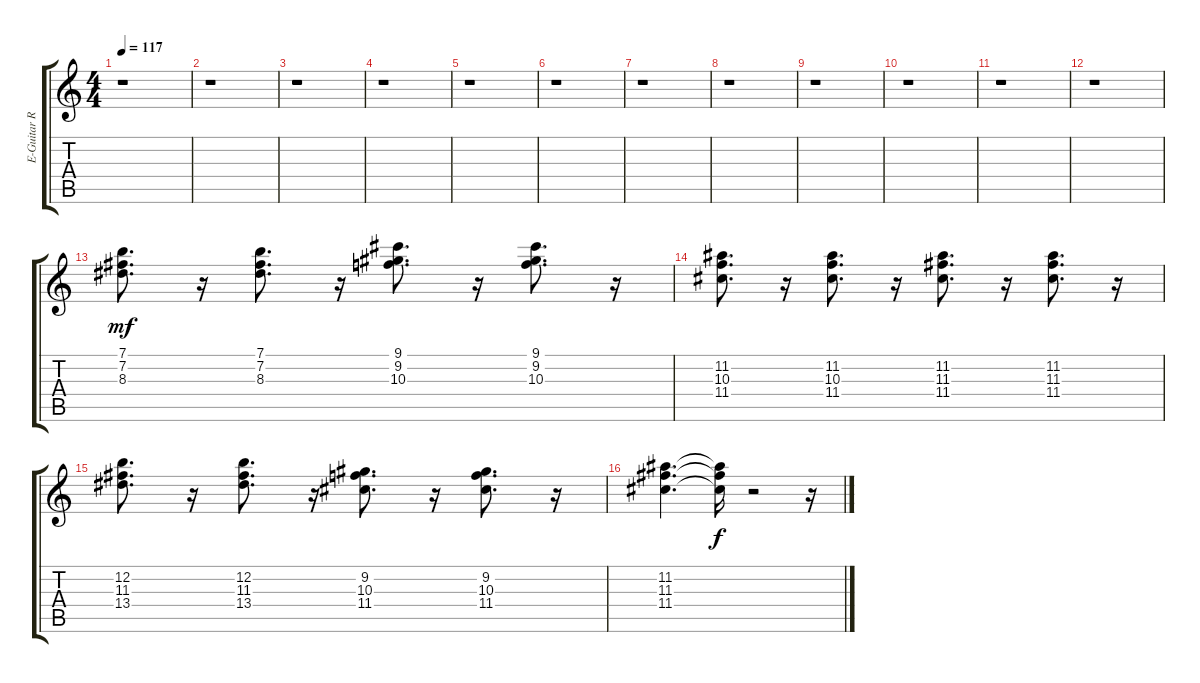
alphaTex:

\track ("E-Guitar Right" "E-Guitar R") {instrument distortionguitar}
\staff {score tabs}
\tuning (E4 B3 G3 D3 A2 E2) {hide}
\ts (4 4)
\tempo 117
\clef g2
\ks c
r.1{dy mf} |
r.1 |
r.1 |
r.1 |
r.1 |
r.1 |
r.1 |
r.1 |
r.1 |
r.1 |
r.1 |
r.1 |
(7.1 7.2 8.3).8{d} r.16 (7.1 7.2 8.3).8{d} r.16 (9.1 9.2 10.3).8{d} r.16 (9.1 9.2 10.3).8{d} r.16 |
(11.2 10.3 11.4).8{d} r.16 (11.2 10.3 11.4).8{d} r.16 (11.2 11.3 11.4).8{d} r.16 (11.2 11.3 11.4).8{d} r.16 |
(12.2 11.3 13.4).8{d} r.16 (12.2 11.3 13.4).8{d} r.16 (9.2 10.3 11.4).8{d} r.16 (9.2 10.3 11.4).8{d} r.16 |
(11.2 11.3 11.4).4{d} (11.2{t} 11.3{t} 11.4{t}).16{dy f} r.2 r.16
